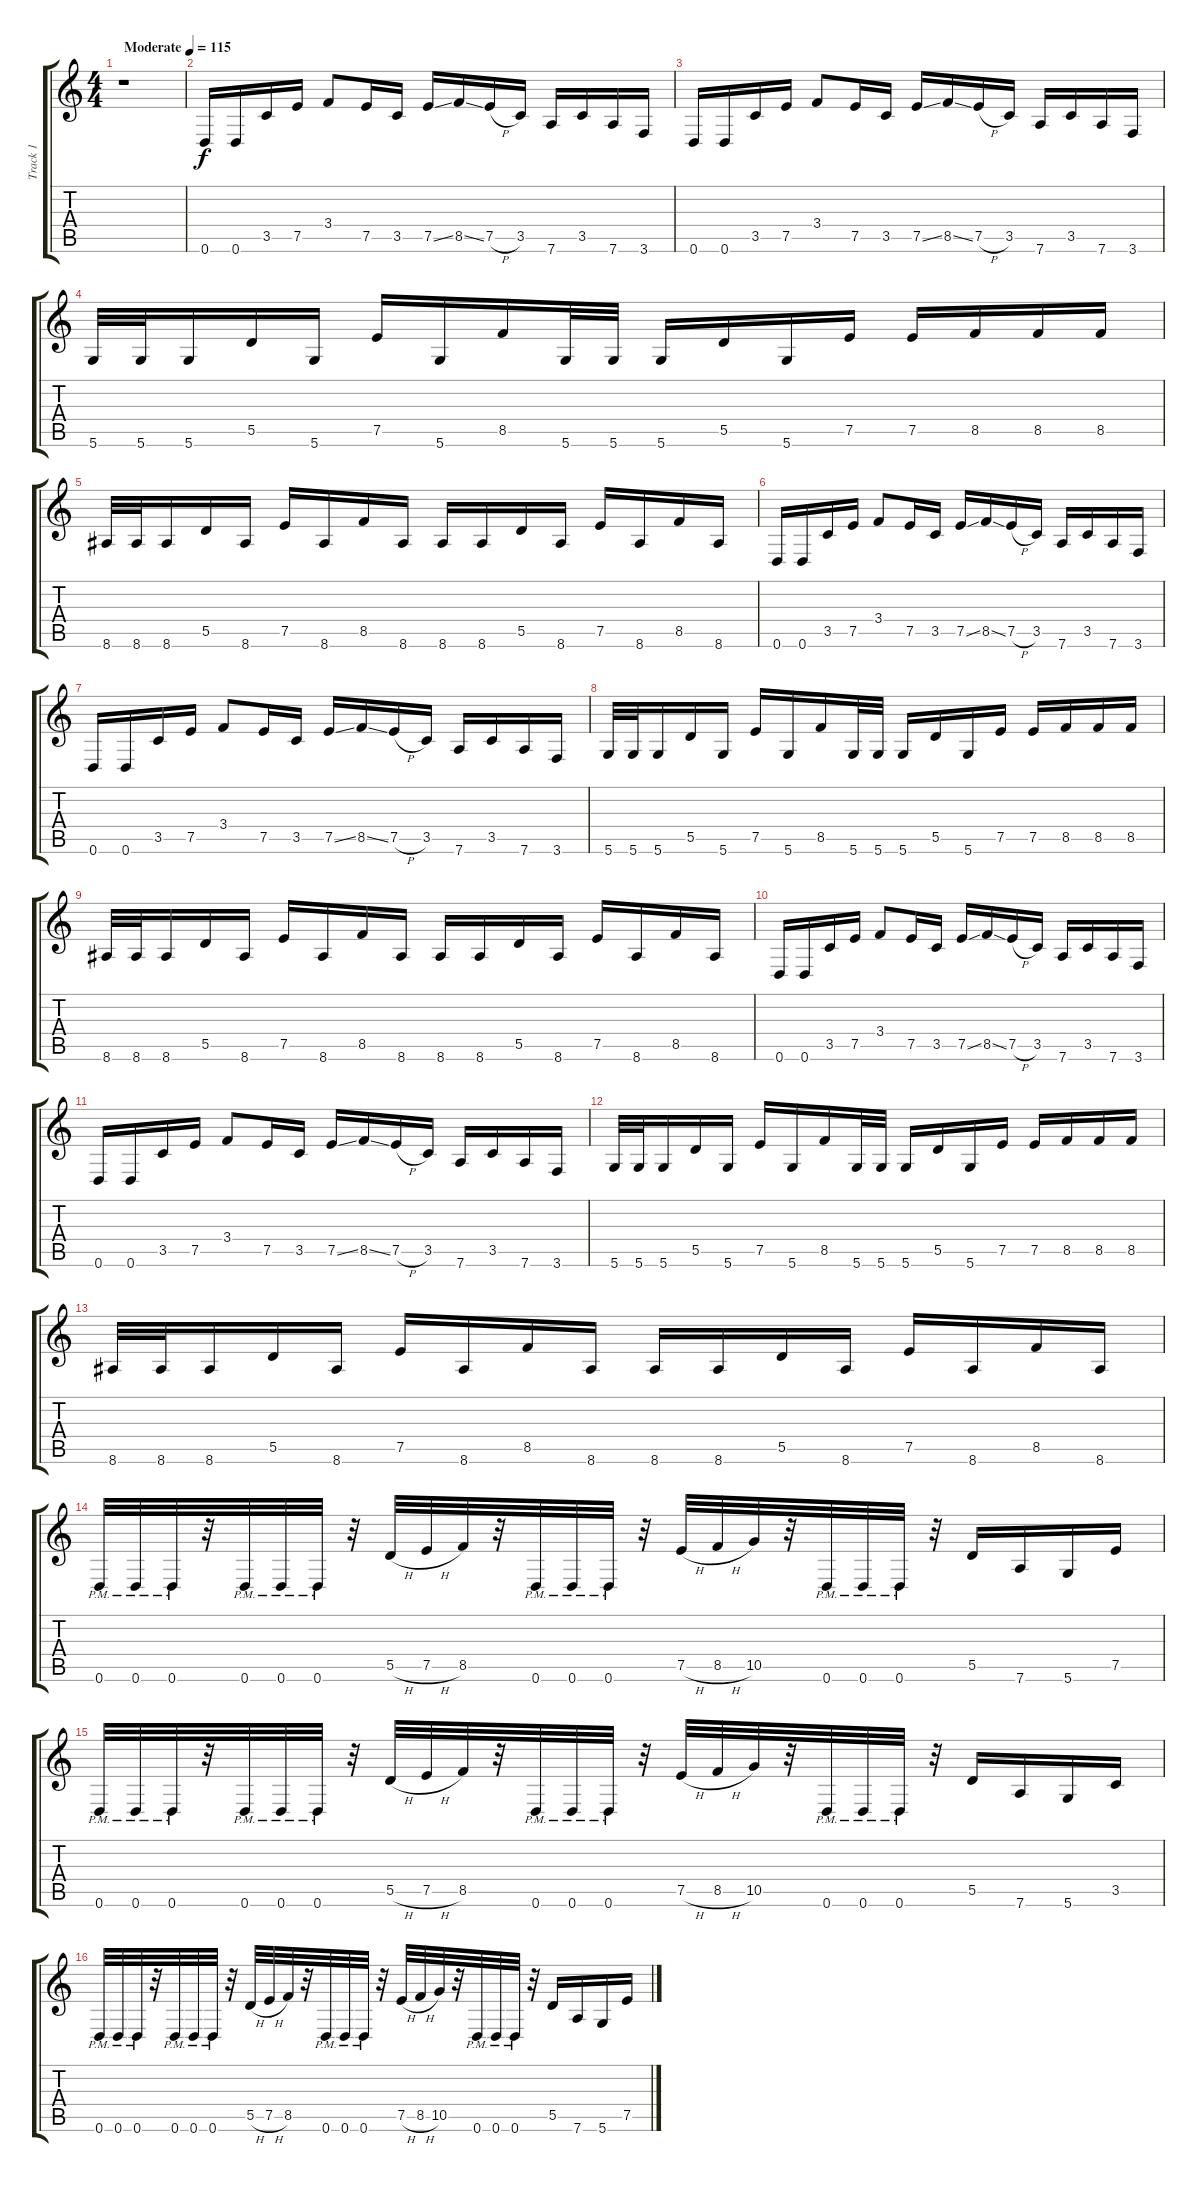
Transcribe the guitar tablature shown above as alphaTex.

\track ("Track 1" "Track 1") {instrument distortionguitar}
\staff {score tabs}
\tuning (E4 B3 G3 D3 A2 D2) {hide}
\ts (4 4)
\tempo (115 "Moderate")
\clef g2
\ks c
r.1{dy f instrument distortionguitar} |
0.6.16 0.6.16 3.5.16 7.5.16 3.4.8 7.5.16 3.5.16 7.5{ss}.16 8.5{ss}.16 7.5{h}.16 3.5.16 7.6.16 3.5.16 7.6.16 3.6.16 |
0.6.16 0.6.16 3.5.16 7.5.16 3.4.8 7.5.16 3.5.16 7.5{ss}.16 8.5{ss}.16 7.5{h}.16 3.5.16 7.6.16 3.5.16 7.6.16 3.6.16 |
5.6.32 5.6.32 5.6.16 5.5.16 5.6.16 7.5.16 5.6.16 8.5.16 5.6.32 5.6.32 5.6.16 5.5.16 5.6.16 7.5.16 7.5.16 8.5.16 8.5.16 8.5.16 |
8.6.32 8.6.32 8.6.16 5.5.16 8.6.16 7.5.16 8.6.16 8.5.16 8.6.16 8.6.16 8.6.16 5.5.16 8.6.16 7.5.16 8.6.16 8.5.16 8.6.16 |
0.6.16 0.6.16 3.5.16 7.5.16 3.4.8 7.5.16 3.5.16 7.5{ss}.16 8.5{ss}.16 7.5{h}.16 3.5.16 7.6.16 3.5.16 7.6.16 3.6.16 |
0.6.16 0.6.16 3.5.16 7.5.16 3.4.8 7.5.16 3.5.16 7.5{ss}.16 8.5{ss}.16 7.5{h}.16 3.5.16 7.6.16 3.5.16 7.6.16 3.6.16 |
5.6.32 5.6.32 5.6.16 5.5.16 5.6.16 7.5.16 5.6.16 8.5.16 5.6.32 5.6.32 5.6.16 5.5.16 5.6.16 7.5.16 7.5.16 8.5.16 8.5.16 8.5.16 |
8.6.32 8.6.32 8.6.16 5.5.16 8.6.16 7.5.16 8.6.16 8.5.16 8.6.16 8.6.16 8.6.16 5.5.16 8.6.16 7.5.16 8.6.16 8.5.16 8.6.16 |
0.6.16 0.6.16 3.5.16 7.5.16 3.4.8 7.5.16 3.5.16 7.5{ss}.16 8.5{ss}.16 7.5{h}.16 3.5.16 7.6.16 3.5.16 7.6.16 3.6.16 |
0.6.16 0.6.16 3.5.16 7.5.16 3.4.8 7.5.16 3.5.16 7.5{ss}.16 8.5{ss}.16 7.5{h}.16 3.5.16 7.6.16 3.5.16 7.6.16 3.6.16 |
5.6.32 5.6.32 5.6.16 5.5.16 5.6.16 7.5.16 5.6.16 8.5.16 5.6.32 5.6.32 5.6.16 5.5.16 5.6.16 7.5.16 7.5.16 8.5.16 8.5.16 8.5.16 |
8.6.32 8.6.32 8.6.16 5.5.16 8.6.16 7.5.16 8.6.16 8.5.16 8.6.16 8.6.16 8.6.16 5.5.16 8.6.16 7.5.16 8.6.16 8.5.16 8.6.16 |
0.6{pm}.32 0.6{pm}.32 0.6{pm}.32 r.32 0.6{pm}.32 0.6{pm}.32 0.6{pm}.32 r.32 5.5{h}.32 7.5{h}.32 8.5.32 r.32 0.6{pm}.32 0.6{pm}.32 0.6{pm}.32 r.32 7.5{h}.32 8.5{h}.32 10.5.32 r.32 0.6{pm}.32 0.6{pm}.32 0.6{pm}.32 r.32 5.5.16 7.6.16 5.6.16 7.5.16 |
0.6{pm}.32 0.6{pm}.32 0.6{pm}.32 r.32 0.6{pm}.32 0.6{pm}.32 0.6{pm}.32 r.32 5.5{h}.32 7.5{h}.32 8.5.32 r.32 0.6{pm}.32 0.6{pm}.32 0.6{pm}.32 r.32 7.5{h}.32 8.5{h}.32 10.5.32 r.32 0.6{pm}.32 0.6{pm}.32 0.6{pm}.32 r.32 5.5.16 7.6.16 5.6.16 3.5.16 |
0.6{pm}.32 0.6{pm}.32 0.6{pm}.32 r.32 0.6{pm}.32 0.6{pm}.32 0.6{pm}.32 r.32 5.5{h}.32 7.5{h}.32 8.5.32 r.32 0.6{pm}.32 0.6{pm}.32 0.6{pm}.32 r.32 7.5{h}.32 8.5{h}.32 10.5.32 r.32 0.6{pm}.32 0.6{pm}.32 0.6{pm}.32 r.32 5.5.16 7.6.16 5.6.16 7.5.16
